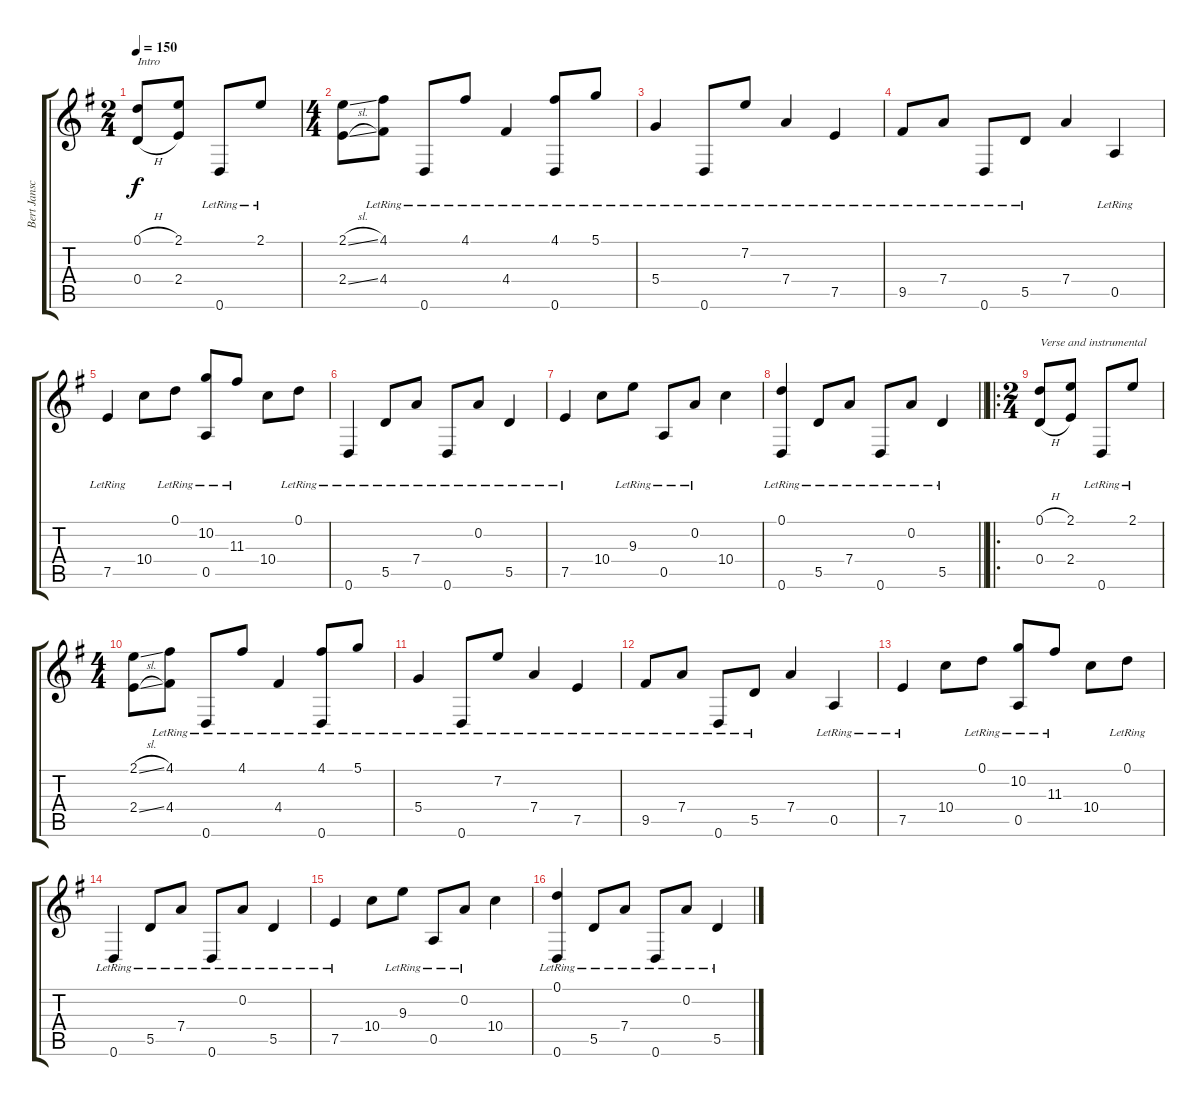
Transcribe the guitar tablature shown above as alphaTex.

\track ("Bert Jansch" "Bert Jansc") {instrument acousticguitarnylon}
\staff {score tabs}
\tuning (D4 A3 G3 D3 A2 D2) {hide}
\ts (2 4)
\tempo 150
\clef g2
\ks g
(0.1{h} 0.4{h}).8{txt "Intro" dy f instrument acousticguitarnylon} (2.1 2.4).8 0.6{lr}.8 2.1{lr}.8 |
\ts (4 4)
(2.1{sl} 2.4{sl}).8 (4.1 4.4{lr}).8 0.6{lr}.8 4.1{lr}.8 4.4{lr}.4 (4.1{lr} 0.6{lr}).8 5.1{lr}.8 |
5.4{lr}.4 0.6{lr}.8 7.2{lr}.8 7.4{lr}.4 7.5{lr}.4 |
9.5{lr}.8 7.4{lr}.8 0.6{lr}.8 5.5{lr}.8 7.4.4 0.5{lr}.4 |
7.5{lr}.4 10.4.8 0.1{lr}.8 (10.2 0.5{lr}).8 11.3{lr}.8 10.4.8 0.1{lr}.8 |
0.6{lr}.4 5.5{lr}.8 7.4{lr}.8 0.6{lr}.8 0.2{lr}.8 5.5{lr}.4 |
7.5{lr}.4 10.4.8 9.3{lr}.8 0.5{lr}.8 0.2{lr}.8 10.4.4 |
\barLineRight lightlight
(0.1{lr} 0.6{lr}).4 5.5{lr}.8 7.4{lr}.8 0.6{lr}.8 0.2{lr}.8 5.5{lr}.4 |
\ro
\ts (2 4)
(0.1{h} 0.4{h}).8{txt "Verse and instrumental" lyrics (0 "") lyrics (1 "") lyrics (2 "") lyrics (3 "") lyrics (4 "")} (2.1 2.4).8 0.6{lr}.8 2.1{lr}.8 |
\ts (4 4)
(2.1{sl} 2.4{sl}).8 (4.1 4.4{lr}).8 0.6{lr}.8 4.1{lr}.8 4.4{lr}.4 (4.1{lr} 0.6{lr}).8 5.1{lr}.8 |
5.4{lr}.4 0.6{lr}.8 7.2{lr}.8 7.4{lr}.4 7.5{lr}.4 |
9.5{lr}.8 7.4{lr}.8 0.6{lr}.8 5.5{lr}.8 7.4.4 0.5{lr}.4 |
7.5{lr}.4 10.4.8 0.1{lr}.8 (10.2 0.5{lr}).8 11.3{lr}.8 10.4.8 0.1{lr}.8 |
0.6{lr}.4 5.5{lr}.8 7.4{lr}.8 0.6{lr}.8 0.2{lr}.8 5.5{lr}.4 |
7.5{lr}.4 10.4.8 9.3{lr}.8 0.5{lr}.8 0.2{lr}.8 10.4.4 |
(0.1{lr} 0.6{lr}).4 5.5{lr}.8 7.4{lr}.8 0.6{lr}.8 0.2{lr}.8 5.5{lr}.4
